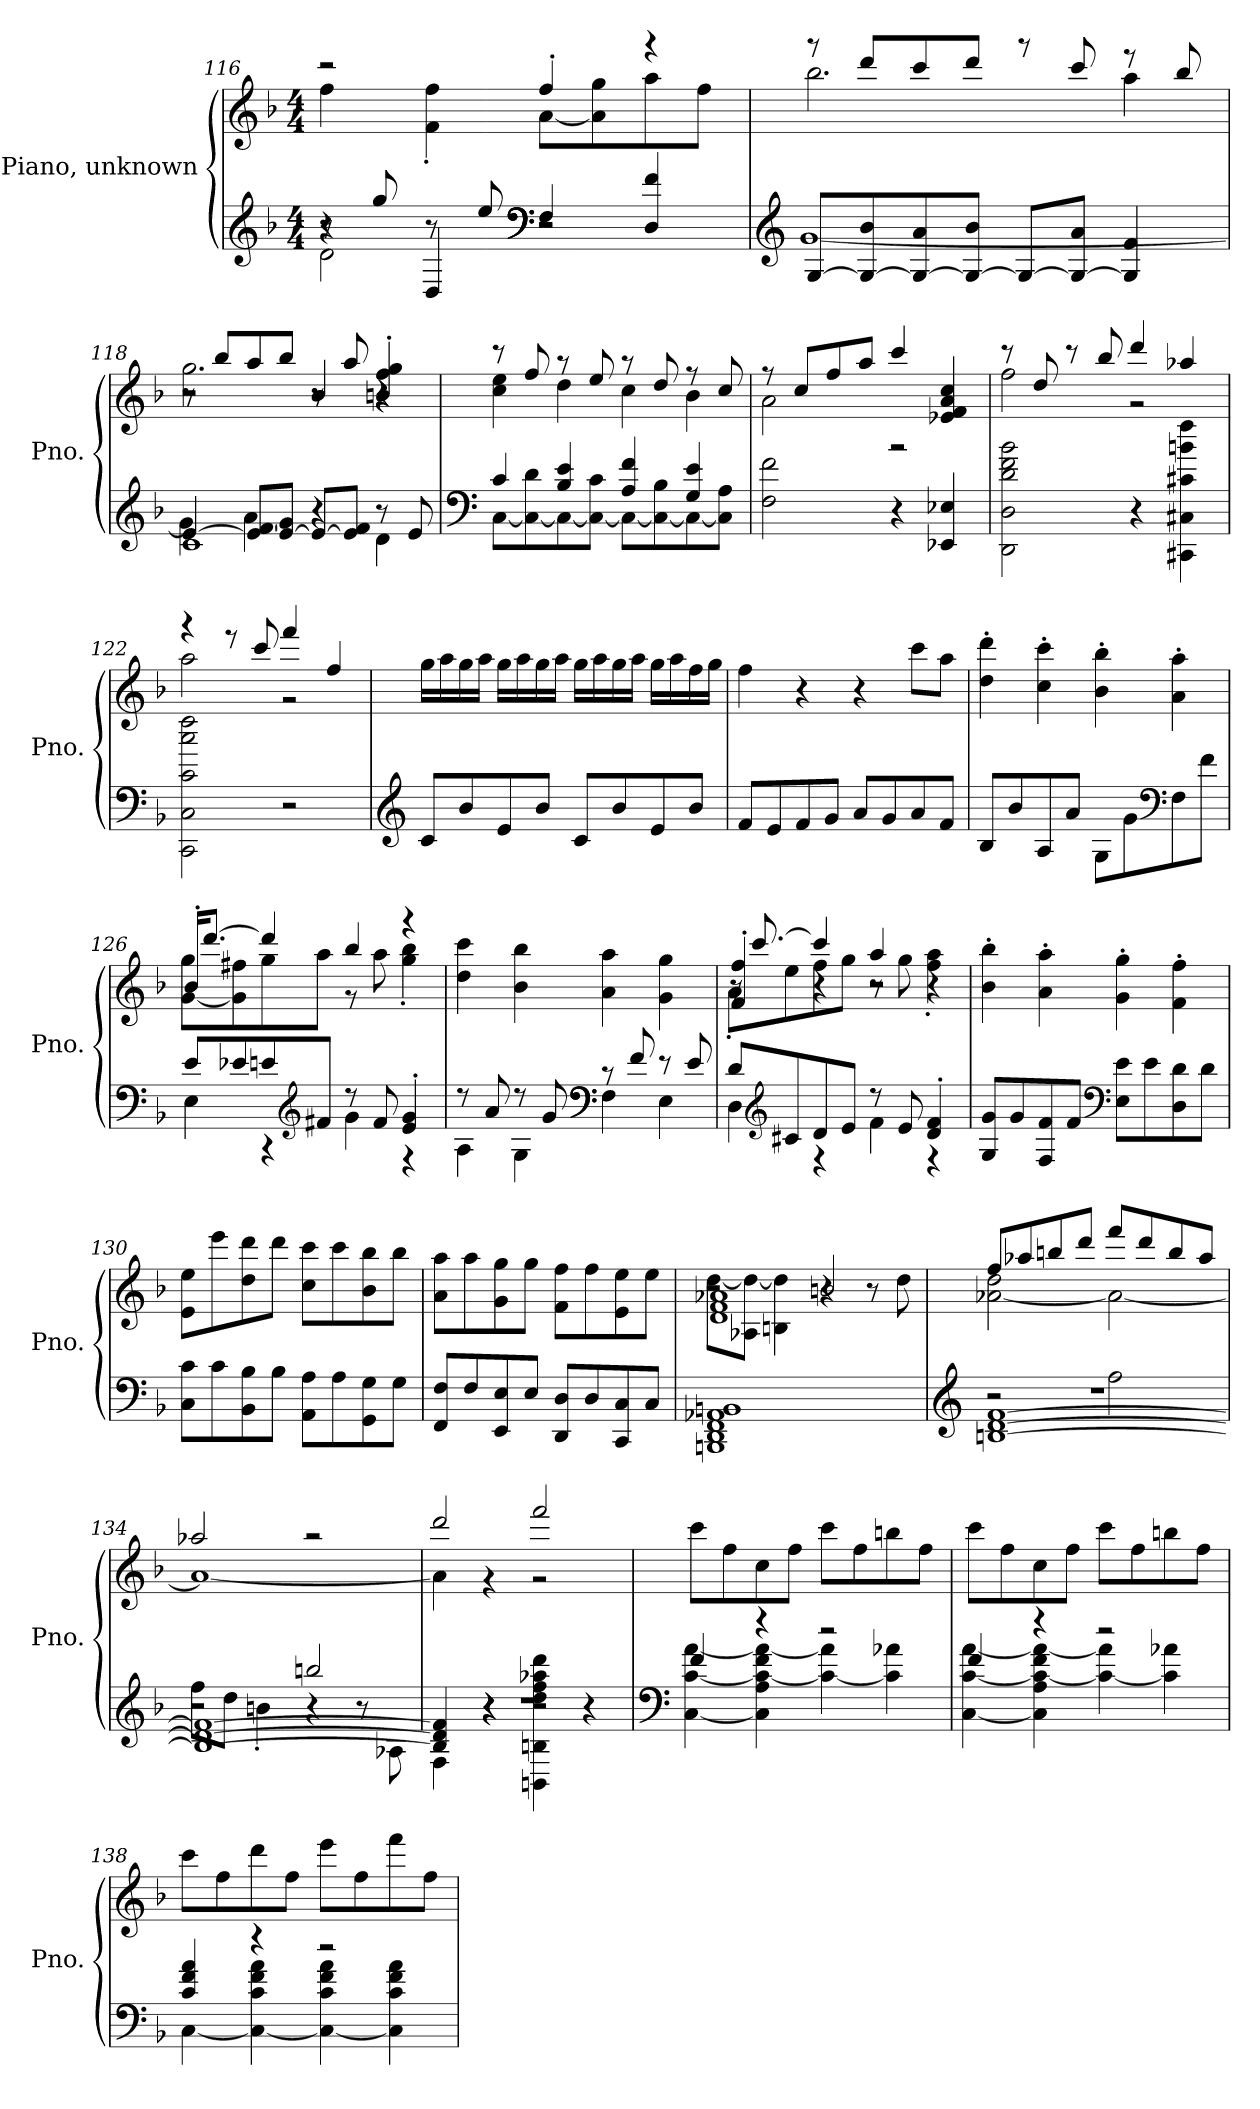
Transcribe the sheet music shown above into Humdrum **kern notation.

**kern	**kern
*part1	*part1
*staff2	*staff1
*I"Piano, unknown	*
*I'Pno.	*
*clefG2	*clefG2
*k[b-]	*k[b-]
*M4/4	*M4/4
=116	=116
*^	*^
*	*^	*	*
8r	2d\	4r	2r	4ff\
8gg/	.	.	.	.
8r	.	4D/	.	4f\' 4ff\'
8ee/	.	.	.	.
*clefF4	*	*	*	*
4F/	2r	2r	4ff'/	[8a\L
.	.	.	.	8a\] 8gg\
4D/ 4f/	.	.	4r	8aa\
.	.	.	.	8ff\J
*v	*v	*v	*	*
=117	=117	=117
*clefG2	*	*
*^	*	*
[8G/L	[1g	8r	2.bb-\
8G/_ 8b-/	.	8ddd/L	.
8G/_ 8a/	.	8ccc/	.
8G/_ 8b-/J	.	8ddd/J	.
8G/L_	.	8r	.
8G/_ 8a/J	.	8ccc/	.
4G/] 4f/	.	8r	4aa\
.	.	8bb-/	.
!!LO:LB:g=z
=118	=118	=118	=118
*	*^	*	*^
[4e/	4g\]	1c	8r	2.gg\	2r
.	.	.	8bb-/L	.	.
8e/_ 8f/L	4a\	.	8aa/	.	.
8e/_ 8g/J	.	.	8bb-/J	.	.
8e/L_	4r	.	8r	.	4b-/
8e/] 8f/J	.	.	8aa/	.	.
8r	4d\	.	4bn/' 4ff/' 4gg/'	4r	4r
8e/	.	.	.	.	.
*v	*v	*v	*	*	*
*	*v	*v	*v
=119	=119
*clefF4	*
*^	*^
4c/	[8C\L	8r	4cc\ 4ee\
.	8C\_ 8d\	8ff/	.
4B-/ 4e/	8C\_	8r	4dd\
.	8C\_ 8c\J	8ee/	.
4A/ 4f/	8C\L_	8r	4cc\
.	8C\_ 8B-\	8dd/	.
4G/ 4e/	8C\_	8r	4b-\
.	8C\] 8A\J	8cc/	.
*v	*v	*	*
=120	=120	=120
2F\ 2f\	8r	2a\
.	8cc/L	.
.	8ff/	.
.	8aa/J	.
4r	4ccc/	2r
4EE-X/ 4E-X/	4e-X/ 4f/ 4a/ 4cc/	.
!!LO:LB:g=z	!!
=121	=121	=121
2DD\ 2D\ 2d\ 2f\ 2b-\	8r	2ff\
.	8dd/	.
.	8r	.
.	8bb-/	.
4r	4ddd/	2r
4CC#X\ 4C#X\ 4c#X\ 4bn\ 4ff\	4aa-X/	.
=122	=122	=122
2CC\ 2C\ 2c\ 2cc\ 2ff\	4r	2aa\
.	8r	.
.	8ccc/	.
2r	4fff/	2r
.	4ff/	.
*	*v	*v
=123	=123
*clefG2	*
8c/L	16gg\LL
.	16aa\
8b-/	16gg\
.	16aa\JJ
8e/	16gg\LL
.	16aa\
8b-/J	16gg\
.	16aa\JJ
8c/L	16gg\LL
.	16aa\
8b-/	16gg\
.	16aa\JJ
8e/	16gg\LL
.	16aa\
8b-/J	16ff\
.	16gg\JJ
=124	=124
8f/L	4ff\
8e/	.
8f/	4r
8g/J	.
8a/L	4r
8g/	.
8a/	8ccc\L
8f/J	8aa\J
!!LO:LB:g=z
=125	=125
8B-/L	4dd\' 4ddd\'
8b-/	.
8A/	4cc\' 4ccc\'
8a/J	.
8G\L	4b-\' 4bb-\'
8g\	.
*clefF4	*
8F\	4a\' 4aa\'
8f\J	.
=126	=126
*^	*^
8e/L	4E\	16b-'/KL	[8g\ 8gg\L
.	.	[8.ddd/J	.
8e-X/	.	.	8g\] 8ff#X\
8en/	4r	4ddd/]	8gg\
*clefG2	*	*	*
8f#X/J	.	.	8aa\J
8r	4g\	4bb-/	8r
8f#/	.	.	8aa\
4e/' 4g/'	4r	4r	4gg\' 4bb-\'
*	*	*v	*v
=127	=127	=127
8r	4A\	4dd\ 4ccc\
8a/	.	.
8r	4G\	4b-\ 4bb-\
8g/	.	.
*clefF4	*	*
8r	4F\	4a\ 4aa\
8f/	.	.
8r	4E\	4g\ 4gg\
8e/	.	.
!!LO:LB:g=z
=128	=128	=128
*	*	*^
*	*	*	*^
8d/L	4D\	16r	8a'\L	4f/' 4ff/'
.	.	[8.ccc/	.	.
*clefG2	*	*	*	*
8c#X/	.	.	8ee\	.
8d/	4r	4ccc/]	8ff\	4r
8e/J	.	.	8gg\J	.
8r	4f\	4aa/	8r	2r
8e/	.	.	8gg\	.
4d/' 4f/'	4r	4r	4ff\' 4aa\'	.
*v	*v	*	*	*
*	*v	*v	*v
=129	=129
8G/ 8g/L	4b-\' 4bb-\'
8g/	.
8F/ 8f/	4a\' 4aa\'
8f/J	.
*clefF4	*
8E\ 8e\L	4g\' 4gg\'
8e\	.
8D\ 8d\	4f\' 4ff\'
8d\J	.
=130	=130
8C\ 8c\L	8e\ 8ee\L
8c\	8eee\
8BB-\ 8B-\	8dd\ 8ddd\
8B-\J	8ddd\J
8AA\ 8A\L	8cc\ 8ccc\L
8A\	8ccc\
8GG\ 8G\	8b-\ 8bb-\
8G\J	8bb-\J
=131	=131
8FF/ 8F/L	8a\ 8aa\L
8F/	8aa\
8EE/ 8E/	8g\ 8gg\
8E/J	8gg\J
8DD/ 8D/L	8f\ 8ff\L
8D/	8ff\
8CC/ 8C/	8e\ 8ee\
8C/J	8ee\J
!!LO:PB:g=z
=132	=132
*	*^
*	*	*^
1BBBn 1DD 1FF 1AA-X 1BBn	2r	[8dd\L	1d 1f 1a-X
.	.	8A-X\ 8dd\_J	.
.	.	4Bn\ 4dd\]	.
.	2bn/	4r	.
.	.	8r	.
.	.	8dd\	.
*	*v	*v	*v
=133	=133
*clefG2	*
*^	*^
*	*^	*	*
1r	2r	[1Bn [1d [1f	8ff/L	[2a-X\ 2dd\
.	.	.	8aa-X/	.
.	.	.	8bbn/	.
.	.	.	8ddd/J	.
.	2ff\	.	8fff/L	2a-\_
.	.	.	8ddd/	.
.	.	.	8bb/	.
.	.	.	8aa-/J	.
=134	=134	=134	=134	=134
2r	8ff\L	1B_ 1d_ 1f_	2aa-X/	1a-_
.	8dd\J	.	.	.
.	4bn'\	.	.	.
2bbn/	4r	.	2r	.
.	8r	.	.	.
.	8A-X\	.	.	.
=135	=135	=135	=135	=135
1r	4F\	4B/] 4d/] 4f/]	2ddd/	4a-\]
.	4r	4r	.	4r
.	4BBn\ 4Bn\ 4dd\ 4ff\ 4aa-X\ 4ddd\	2r	2fff/	2r
.	4r	.	.	.
*v	*v	*v	*	*
*	*v	*v
!!LO:LB:g=z
=136	=136
*clefF4	*
*^	*
4f/	[4C\ [4c\ [4a\	8ccc\L
.	.	8ff\
4r	4C\] 4A\ 4c\_ 4f\ 4a\_	8cc\
.	.	8ff\J
2r	4c\_ 4a\]	8ccc\L
.	.	8ff\
.	4c\] 4a-X\	8bbn\
.	.	8ff\J
=137	=137	=137
4f/	[4C\ [4c\ [4a\	8ccc\L
.	.	8ff\
4r	4C\] 4A\ 4c\_ 4f\ 4a\_	8cc\
.	.	8ff\J
2r	4c\_ 4a\]	8ccc\L
.	.	8ff\
.	4c\] 4a-X\	8bbn\
.	.	8ff\J
=138	=138	=138
4c/ 4f/ 4a/	[4C\	8ccc\L
.	.	8ff\
4r	4C\_ 4c\ 4f\ 4a\	8ddd\
.	.	8ff\J
2r	4C\_ 4c\ 4f\ 4a\	8eee\L
.	.	8ff\
.	4C\] 4c\ 4f\ 4a\	8fff\
.	.	8ff\J
*v	*v	*
=	=
*-	*-
